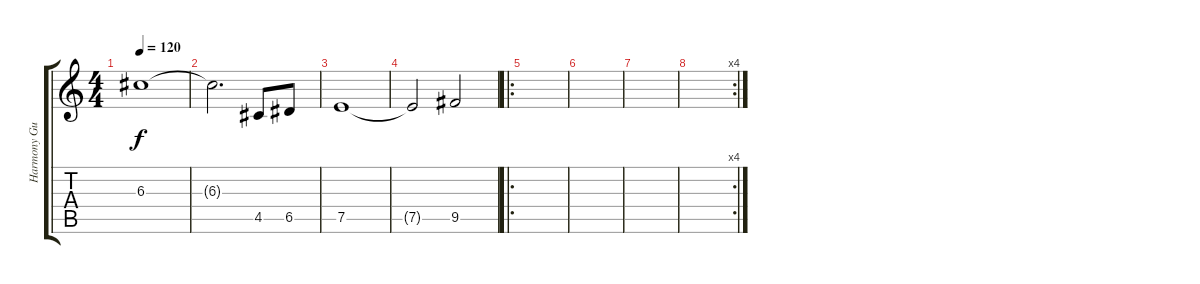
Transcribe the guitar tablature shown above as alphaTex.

\track ("Harmony Guitar" "Harmony Gu") {instrument distortionguitar}
\staff {score tabs}
\tuning (E4 B3 G3 D3 A2 E2) {hide}
\ts (4 4)
\tempo 120
\clef g2
\ks c
6.3.1{dy f} |
6.3{t}.2{d} 4.5.8 6.5.8 |
7.5.1 |
7.5{t}.2 9.5.2 |
\ro
|
|
|
\rc 4
